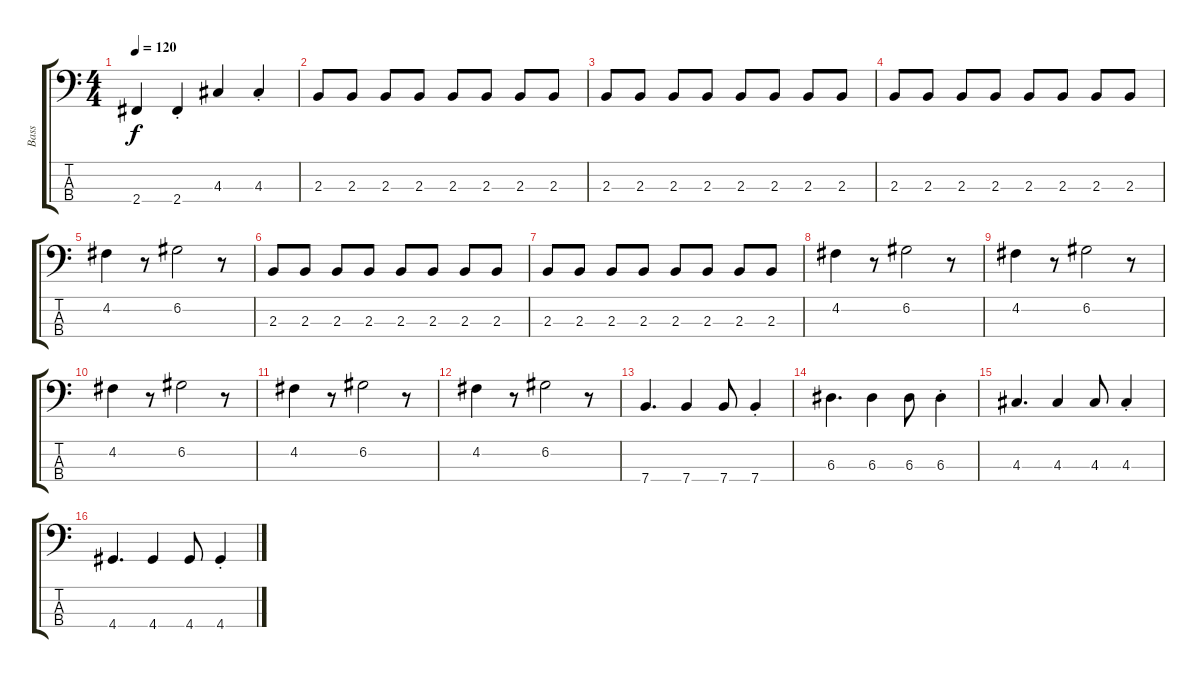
\track ("Bass" "Bass") {instrument electricbassfinger}
\staff {score tabs}
\tuning (G2 D2 A1 E1) {hide}
\ts (4 4)
\tempo 120
\clef f4
\ks c
2.4.4{dy f} 2.4{st}.4 4.3.4 4.3{st}.4 |
2.3.8 2.3.8 2.3.8 2.3.8 2.3.8 2.3.8 2.3.8 2.3.8 |
2.3.8 2.3.8 2.3.8 2.3.8 2.3.8 2.3.8 2.3.8 2.3.8 |
2.3.8 2.3.8 2.3.8 2.3.8 2.3.8 2.3.8 2.3.8 2.3.8 |
4.2.4 r.8 6.2.2 r.8 |
2.3.8 2.3.8 2.3.8 2.3.8 2.3.8 2.3.8 2.3.8 2.3.8 |
2.3.8 2.3.8 2.3.8 2.3.8 2.3.8 2.3.8 2.3.8 2.3.8 |
4.2.4 r.8 6.2.2 r.8 |
4.2.4 r.8 6.2.2 r.8 |
4.2.4 r.8 6.2.2 r.8 |
4.2.4 r.8 6.2.2 r.8 |
4.2.4 r.8 6.2.2 r.8 |
7.4.4{d} 7.4.4 7.4.8 7.4{st}.4 |
6.3.4{d} 6.3.4 6.3.8 6.3{st}.4 |
4.3.4{d} 4.3.4 4.3.8 4.3{st}.4 |
4.4.4{d} 4.4.4 4.4.8 4.4{st}.4
